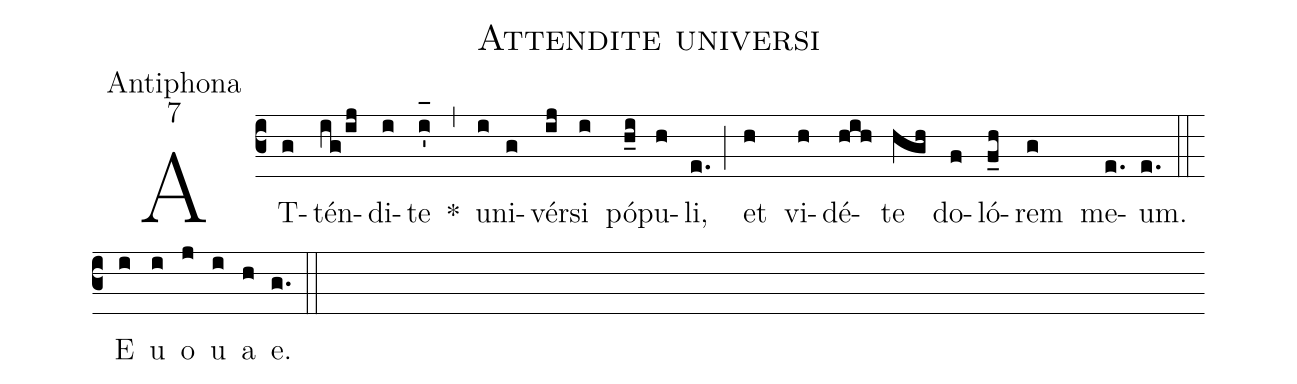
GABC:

name:Attendite universi;
office-part:Antiphona;
mode:7;
%%
(c3) AT(g)tén(ig/ij)di(i)te(i'_[oh:h]) *(,) u(i)ni(g)vér(ij)si(i) pó(h_i)pu(h)li,(e.) (;) et(h) vi(h)dé(hih)te(hgh) do(f)ló(f_h)rem(g) me(e.)um.(e.) (::) <eu>E(i) u(i) o(j) u(i) a(h) e.</eu>(g.) (::)
